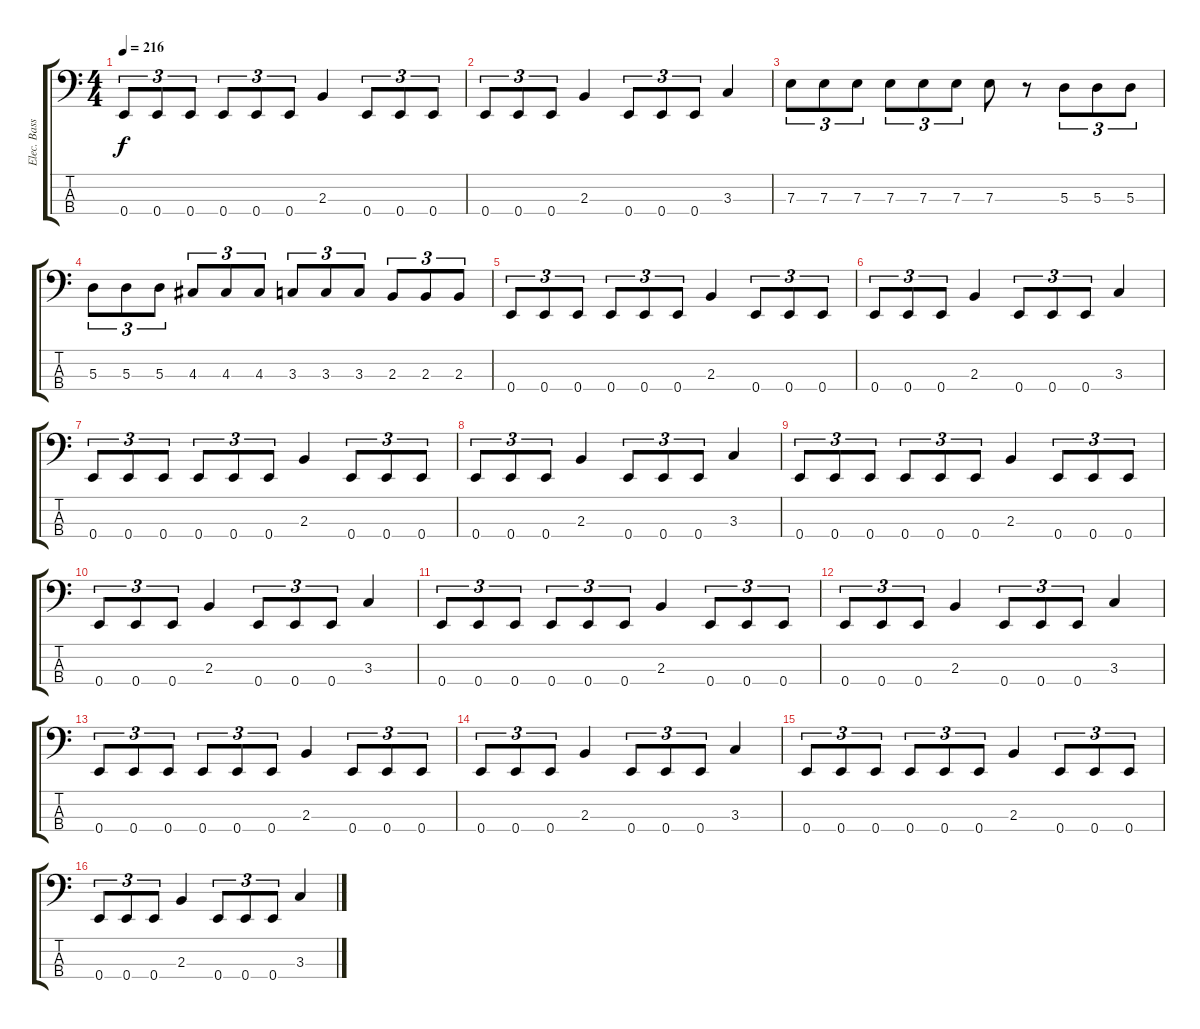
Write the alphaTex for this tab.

\track ("Elec. Bass" "Elec. Bass") {instrument electricbasspick}
\staff {score tabs}
\tuning (G2 D2 A1 E1) {hide}
\ts (4 4)
\tempo 216
\clef f4
\ks c
0.4.8{tu (3 2) dy f} 0.4.8{tu (3 2)} 0.4.8{tu (3 2)} 0.4.8{tu (3 2)} 0.4.8{tu (3 2)} 0.4.8{tu (3 2)} 2.3.4 0.4.8{tu (3 2)} 0.4.8{tu (3 2)} 0.4.8{tu (3 2)} |
0.4.8{tu (3 2)} 0.4.8{tu (3 2)} 0.4.8{tu (3 2)} 2.3.4 0.4.8{tu (3 2)} 0.4.8{tu (3 2)} 0.4.8{tu (3 2)} 3.3.4 |
7.3.8{tu (3 2)} 7.3.8{tu (3 2)} 7.3.8{tu (3 2)} 7.3.8{tu (3 2)} 7.3.8{tu (3 2)} 7.3.8{tu (3 2)} 7.3.8 r.8 5.3.8{tu (3 2)} 5.3.8{tu (3 2)} 5.3.8{tu (3 2)} |
5.3.8{tu (3 2)} 5.3.8{tu (3 2)} 5.3.8{tu (3 2)} 4.3.8{tu (3 2)} 4.3.8{tu (3 2)} 4.3.8{tu (3 2)} 3.3.8{tu (3 2)} 3.3.8{tu (3 2)} 3.3.8{tu (3 2)} 2.3.8{tu (3 2)} 2.3.8{tu (3 2)} 2.3.8{tu (3 2)} |
0.4.8{tu (3 2)} 0.4.8{tu (3 2)} 0.4.8{tu (3 2)} 0.4.8{tu (3 2)} 0.4.8{tu (3 2)} 0.4.8{tu (3 2)} 2.3.4 0.4.8{tu (3 2)} 0.4.8{tu (3 2)} 0.4.8{tu (3 2)} |
0.4.8{tu (3 2)} 0.4.8{tu (3 2)} 0.4.8{tu (3 2)} 2.3.4 0.4.8{tu (3 2)} 0.4.8{tu (3 2)} 0.4.8{tu (3 2)} 3.3.4 |
0.4.8{tu (3 2)} 0.4.8{tu (3 2)} 0.4.8{tu (3 2)} 0.4.8{tu (3 2)} 0.4.8{tu (3 2)} 0.4.8{tu (3 2)} 2.3.4 0.4.8{tu (3 2)} 0.4.8{tu (3 2)} 0.4.8{tu (3 2)} |
0.4.8{tu (3 2)} 0.4.8{tu (3 2)} 0.4.8{tu (3 2)} 2.3.4 0.4.8{tu (3 2)} 0.4.8{tu (3 2)} 0.4.8{tu (3 2)} 3.3.4 |
0.4.8{tu (3 2)} 0.4.8{tu (3 2)} 0.4.8{tu (3 2)} 0.4.8{tu (3 2)} 0.4.8{tu (3 2)} 0.4.8{tu (3 2)} 2.3.4 0.4.8{tu (3 2)} 0.4.8{tu (3 2)} 0.4.8{tu (3 2)} |
0.4.8{tu (3 2)} 0.4.8{tu (3 2)} 0.4.8{tu (3 2)} 2.3.4 0.4.8{tu (3 2)} 0.4.8{tu (3 2)} 0.4.8{tu (3 2)} 3.3.4 |
0.4.8{tu (3 2)} 0.4.8{tu (3 2)} 0.4.8{tu (3 2)} 0.4.8{tu (3 2)} 0.4.8{tu (3 2)} 0.4.8{tu (3 2)} 2.3.4 0.4.8{tu (3 2)} 0.4.8{tu (3 2)} 0.4.8{tu (3 2)} |
0.4.8{tu (3 2)} 0.4.8{tu (3 2)} 0.4.8{tu (3 2)} 2.3.4 0.4.8{tu (3 2)} 0.4.8{tu (3 2)} 0.4.8{tu (3 2)} 3.3.4 |
0.4.8{tu (3 2)} 0.4.8{tu (3 2)} 0.4.8{tu (3 2)} 0.4.8{tu (3 2)} 0.4.8{tu (3 2)} 0.4.8{tu (3 2)} 2.3.4 0.4.8{tu (3 2)} 0.4.8{tu (3 2)} 0.4.8{tu (3 2)} |
0.4.8{tu (3 2)} 0.4.8{tu (3 2)} 0.4.8{tu (3 2)} 2.3.4 0.4.8{tu (3 2)} 0.4.8{tu (3 2)} 0.4.8{tu (3 2)} 3.3.4 |
0.4.8{tu (3 2)} 0.4.8{tu (3 2)} 0.4.8{tu (3 2)} 0.4.8{tu (3 2)} 0.4.8{tu (3 2)} 0.4.8{tu (3 2)} 2.3.4 0.4.8{tu (3 2)} 0.4.8{tu (3 2)} 0.4.8{tu (3 2)} |
0.4.8{tu (3 2)} 0.4.8{tu (3 2)} 0.4.8{tu (3 2)} 2.3.4 0.4.8{tu (3 2)} 0.4.8{tu (3 2)} 0.4.8{tu (3 2)} 3.3.4
